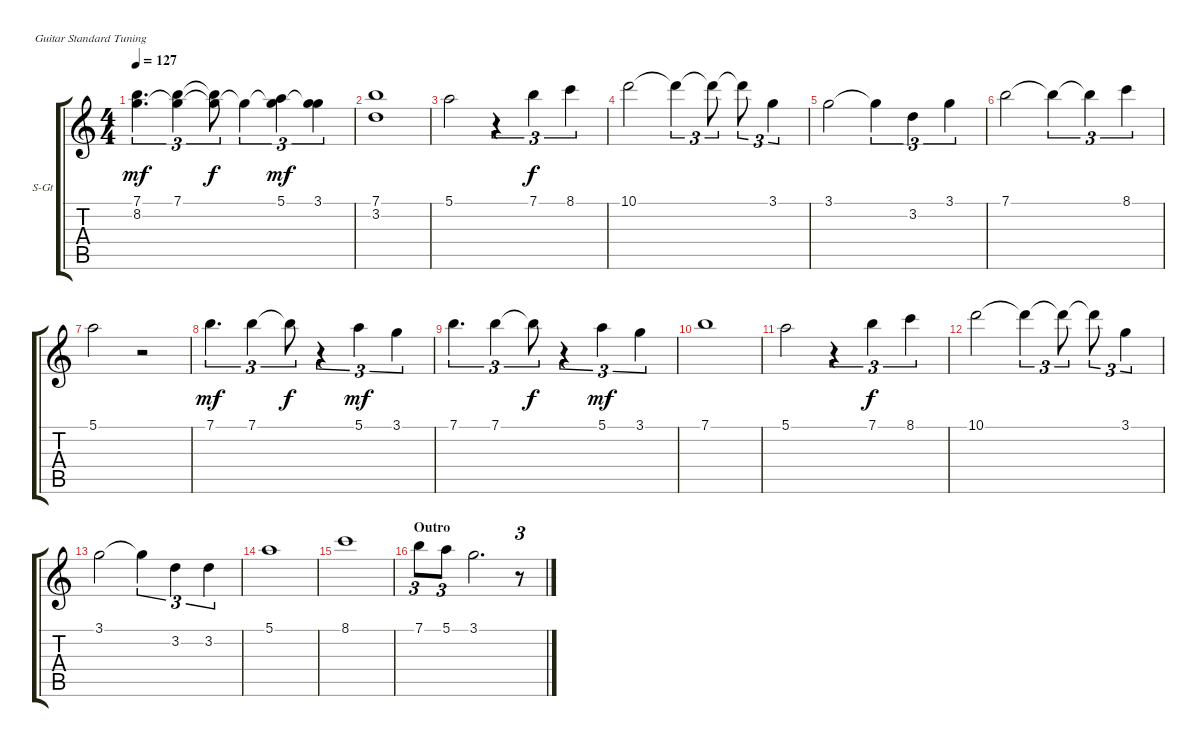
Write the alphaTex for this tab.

\bracketExtendMode groupsimilarinstruments
\firstSystemTrackNameOrientation horizontal
\otherSystemsTrackNameOrientation horizontal
\track ("Falaschi - Vocals" "S-Gt") {instrument violin}
\staff {score tabs}
\tuning (E4 B3 G3 D3 A2 E2)
\displaytranspose 12
\ts (4 4)
\tempo 127
\clef g2
\ks c
(7.1 8.2).4{d tu (3 2) dy mf} (7.1 8.2{t}).4{tu (3 2)} (7.1{t} 8.2{t}).8{tu (3 2) dy f} 8.2{t}.4{tu (3 2)} (5.1 8.2{t}).4{tu (3 2) dy mf} (3.1 8.2{t}).4{tu (3 2)} |
(7.1 3.2).1 |
5.1.2 r.4{tu (3 2)} 7.1.4{tu (3 2) dy f} 8.1.4{tu (3 2)} |
10.1.2 10.1{t}.4{tu (3 2)} 10.1{t}.8{tu (3 2)} 10.1{t}.8{tu (3 2)} 3.1.4{tu (3 2)} |
3.1.2 3.1{t}.4{tu (3 2)} 3.2.4{tu (3 2)} 3.1.4{tu (3 2)} |
7.1.2 7.1{t}.4{tu (3 2)} 7.1{t}.4{tu (3 2)} 8.1.4{tu (3 2)} |
5.1.2 r.2 |
7.1.4{d tu (3 2) dy mf} 7.1.4{tu (3 2)} 7.1{t}.8{tu (3 2) dy f} r.4{tu (3 2)} 5.1.4{tu (3 2) dy mf} 3.1.4{tu (3 2)} |
7.1.4{d tu (3 2)} 7.1.4{tu (3 2)} 7.1{t}.8{tu (3 2) dy f} r.4{tu (3 2)} 5.1.4{tu (3 2) dy mf} 3.1.4{tu (3 2)} |
7.1.1 |
5.1.2 r.4{tu (3 2)} 7.1.4{tu (3 2) dy f} 8.1.4{tu (3 2)} |
10.1.2 10.1{t}.4{tu (3 2)} 10.1{t}.8{tu (3 2)} 10.1{t}.8{tu (3 2)} 3.1.4{tu (3 2)} |
3.1.2 3.1{t}.4{tu (3 2)} 3.2.4{tu (3 2)} 3.2.4{tu (3 2)} |
5.1.1 |
8.1.1 |
\section ("" "Outro")
7.1.8{tu (3 2)} 5.1.8{tu (3 2)} 3.1.2{d} r.8{tu (3 2)}
